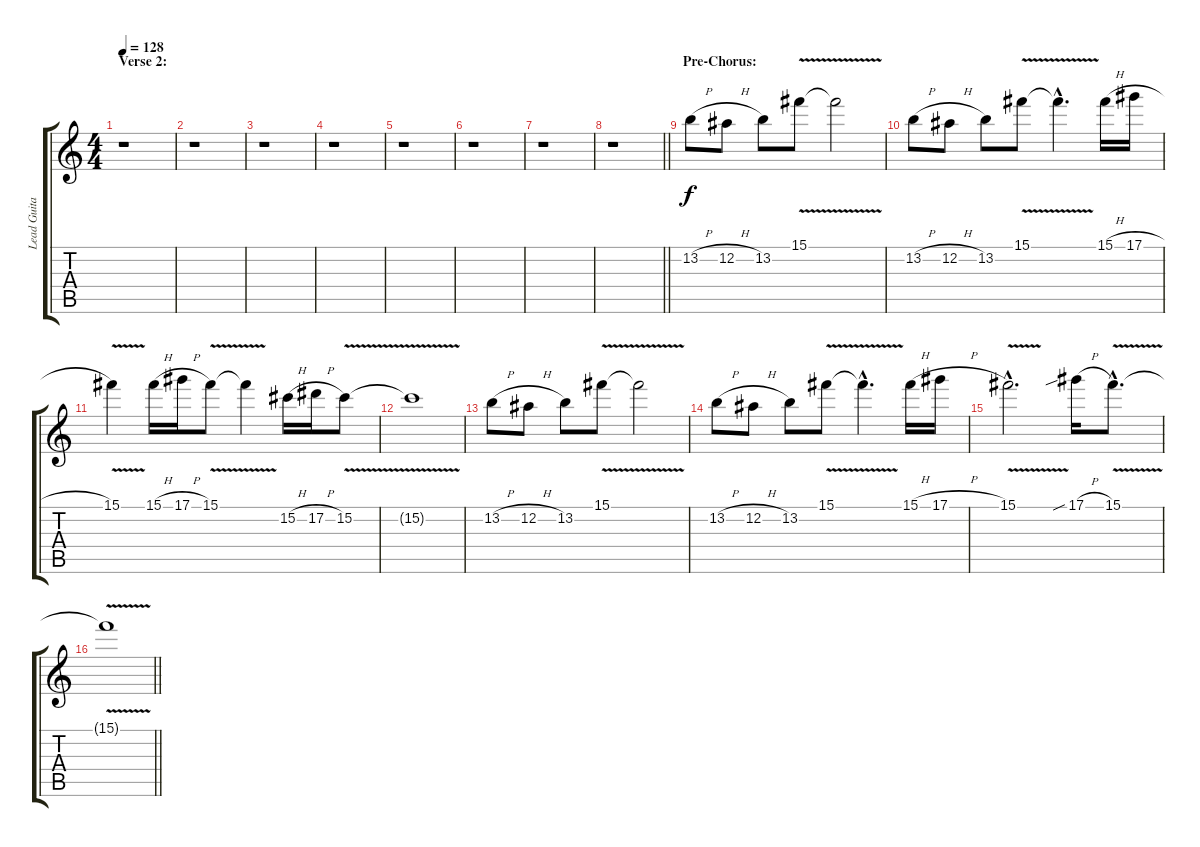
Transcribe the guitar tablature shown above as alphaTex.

\track ("Lead Guitar" "Lead Guita") {instrument distortionguitar}
\staff {score tabs}
\tuning (Eb4 Bb3 Gb3 Db3 Ab2 Eb2) {hide}
\ts (4 4)
\section ("" "Verse 2:")
\tempo 128
\clef g2
\ks c
r.1{dy f} |
r.1 |
r.1 |
r.1 |
r.1 |
r.1 |
r.1 |
\barLineRight lightlight
r.1 |
\section ("" "Pre-Chorus:")
13.2{h}.8 12.2{h}.8 13.2.8 15.1{v}.8 15.1{t}.2 |
13.2{h}.8 12.2{h}.8 13.2.8 15.1{v}.8 15.1{hac t}.4{d} 15.1{h}.16 17.1{h}.16 |
15.1{v}.4 15.1{h}.16 17.1{h}.16 15.1{v}.8 15.1{t}.4 15.2{h}.16 17.2{h}.16 15.2{v}.8 |
15.2{t}.1 |
13.2{h}.8 12.2{h}.8 13.2.8 15.1{v}.8 15.1{t}.2 |
13.2{h}.8 12.2{h}.8 13.2.8 15.1{v}.8 15.1{hac t}.4{d} 15.1{h}.16 17.1{h}.16 |
15.1{v hac}.2{d} 17.1{sib h}.16 15.1{v hac}.8{d} |
\barLineRight lightlight
15.1{t}.1
